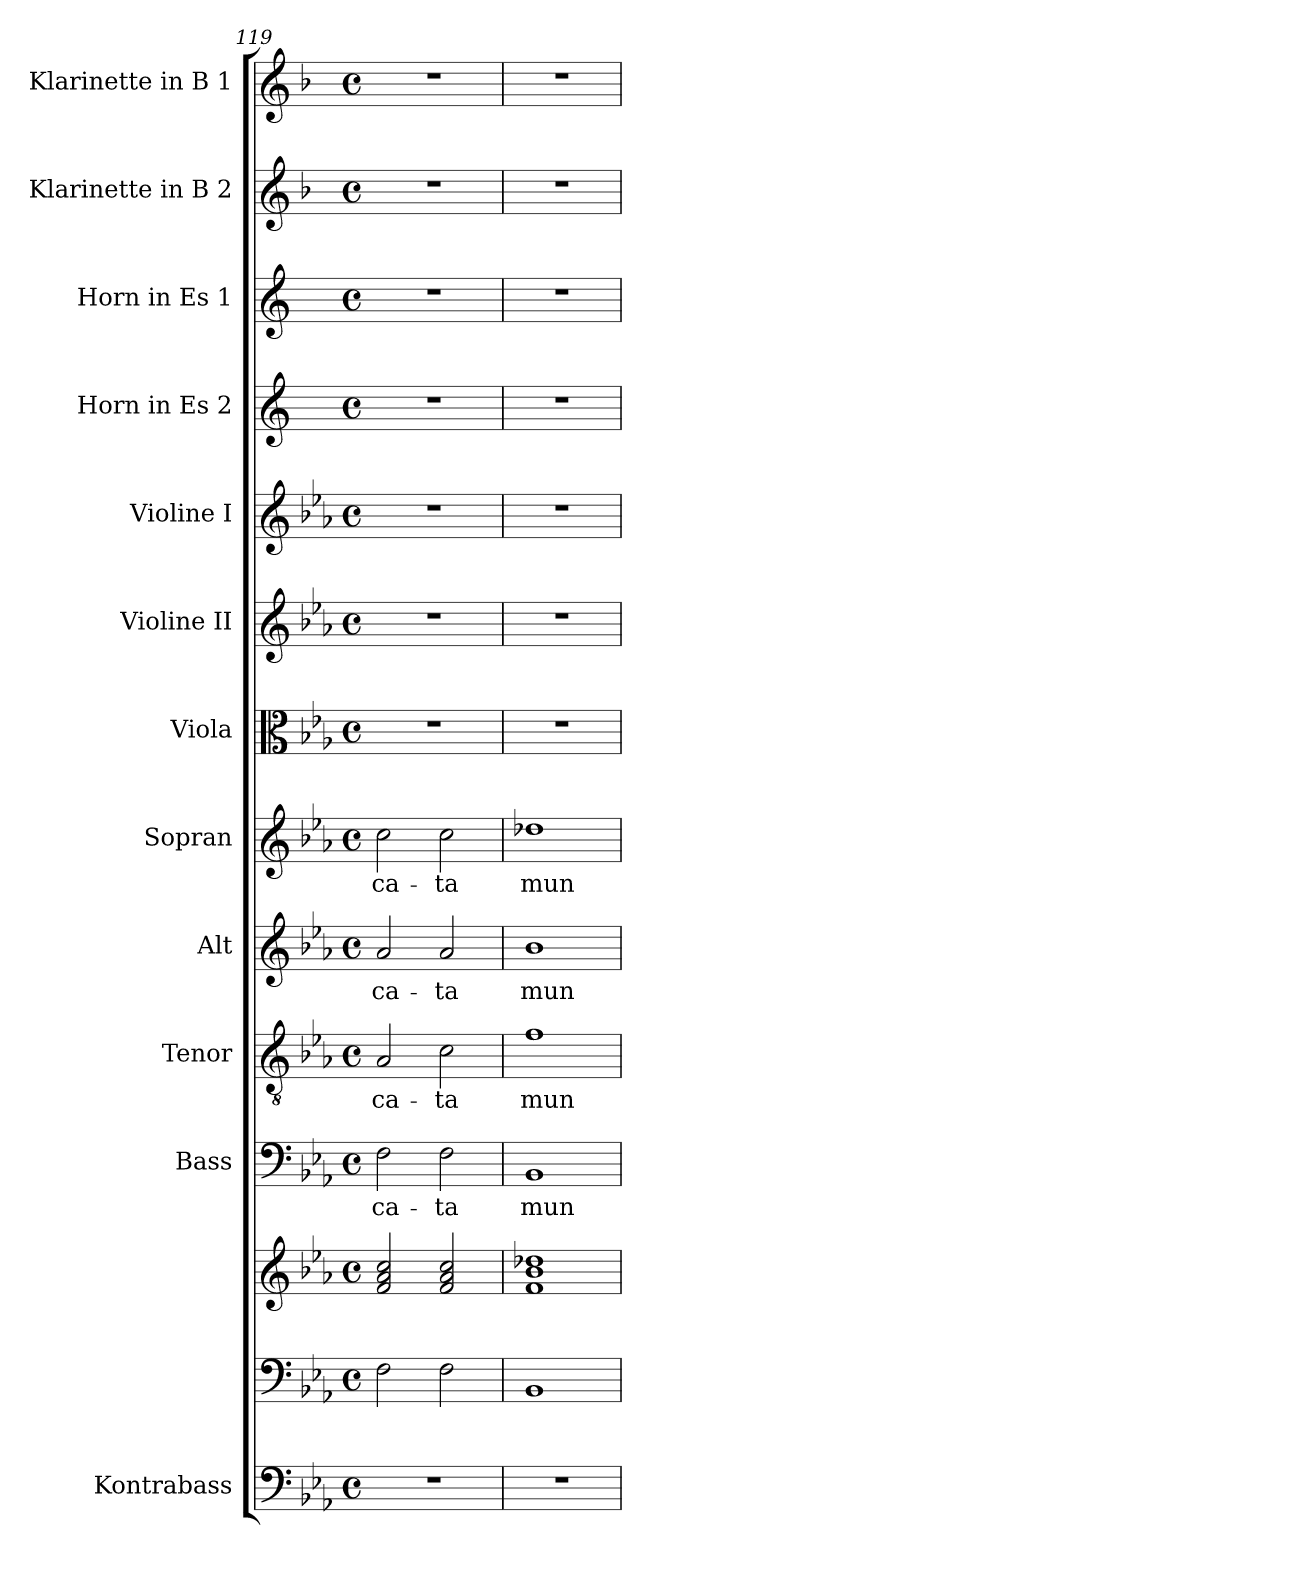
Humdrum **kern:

**kern	**kern	**kern	**kern	**text	**kern	**text	**kern	**text	**kern	**text	**kern	**kern	**kern	**kern	**kern	**kern	**kern
*part13	*part12	*part12	*part11	*part11	*part10	*part10	*part9	*part9	*part8	*part8	*part7	*part6	*part5	*part4	*part3	*part2	*part1
*staff14	*staff13	*staff12	*staff11	*staff11	*staff10	*staff10	*staff9	*staff9	*staff8	*staff8	*staff7	*staff6	*staff5	*staff4	*staff3	*staff2	*staff1
*I"Kontrabass	*	*	*I"Bass	*	*I"Tenor	*	*I"Alt	*	*I"Sopran	*	*I"Viola	*I"Violine II	*I"Violine I	*I"Horn in Es 2	*I"Horn in Es 1	*I"Klarinette in B 2	*I"Klarinette in B 1
*I'Kb.	*	*	*I'B	*	*I'T	*	*I'A	*	*I'S	*	*I'Vla.	*I'Vl. II	*I'Vl. I	*I'Hrn. 2	*I'Hrn. 1	*	*
*clefF4	*clefF4	*clefG2	*clefF4	*	*clefGv2	*	*clefG2	*	*clefG2	*	*clefC3	*clefG2	*clefG2	*clefG2	*clefG2	*clefG2	*clefG2
*ITrd7c12	*	*	*	*	*	*	*	*	*	*	*	*	*	*ITrd5c9	*ITrd5c9	*ITrd1c2	*ITrd1c2
*k[b-e-a-]	*k[b-e-a-]	*k[b-e-a-]	*k[b-e-a-]	*	*k[b-e-a-]	*	*k[b-e-a-]	*	*k[b-e-a-]	*	*k[b-e-a-]	*k[b-e-a-]	*k[b-e-a-]	*k[b-e-a-]	*k[b-e-a-]	*k[b-e-a-]	*k[b-e-a-]
*E-:	*E-:	*E-:	*E-:	*	*E-:	*	*E-:	*	*E-:	*	*E-:	*E-:	*E-:	*E-:	*E-:	*E-:	*E-:
*M4/4	*M4/4	*M4/4	*M4/4	*	*M4/4	*	*M4/4	*	*M4/4	*	*M4/4	*M4/4	*M4/4	*M4/4	*M4/4	*M4/4	*M4/4
*met(c)	*met(c)	*met(c)	*met(c)	*	*met(c)	*	*met(c)	*	*met(c)	*	*met(c)	*met(c)	*met(c)	*met(c)	*met(c)	*met(c)	*met(c)
=119	=119	=119	=119	=119	=119	=119	=119	=119	=119	=119	=119	=119	=119	=119	=119	=119	=119
!	!	!	!	!LO:LY:b	!	!LO:LY:b	!	!LO:LY:b	!	!LO:LY:b	!	!	!	!	!	!	!
1r	2F\	2f/ 2a-/ 2cc/	2F\	-ca-	2A-/	-ca-	2a-/	-ca-	2cc\	-ca-	1r	1r	1r	1r	1r	1r	1r
!	!	!	!	!LO:LY:b	!	!LO:LY:b	!	!LO:LY:b	!	!LO:LY:b	!	!	!	!	!	!	!
.	2F\	2f/ 2a-/ 2cc/	2F\	-ta	2c\	-ta	2a-/	-ta	2cc\	-ta	.	.	.	.	.	.	.
=120	=120	=120	=120	=120	=120	=120	=120	=120	=120	=120	=120	=120	=120	=120	=120	=120	=120
!	!	!	!	!LO:LY:b	!	!LO:LY:b	!	!LO:LY:b	!	!LO:LY:b	!	!	!	!	!	!	!
1r	1BB-	1f 1b- 1dd-X	1BB-	mun-	1f	mun-	1b-	mun-	1dd-X	mun-	1r	1r	1r	1r	1r	1r	1r
=	=	=	=	=	=	=	=	=	=	=	=	=	=	=	=	=	=
*-	*-	*-	*-	*-	*-	*-	*-	*-	*-	*-	*-	*-	*-	*-	*-	*-	*-
